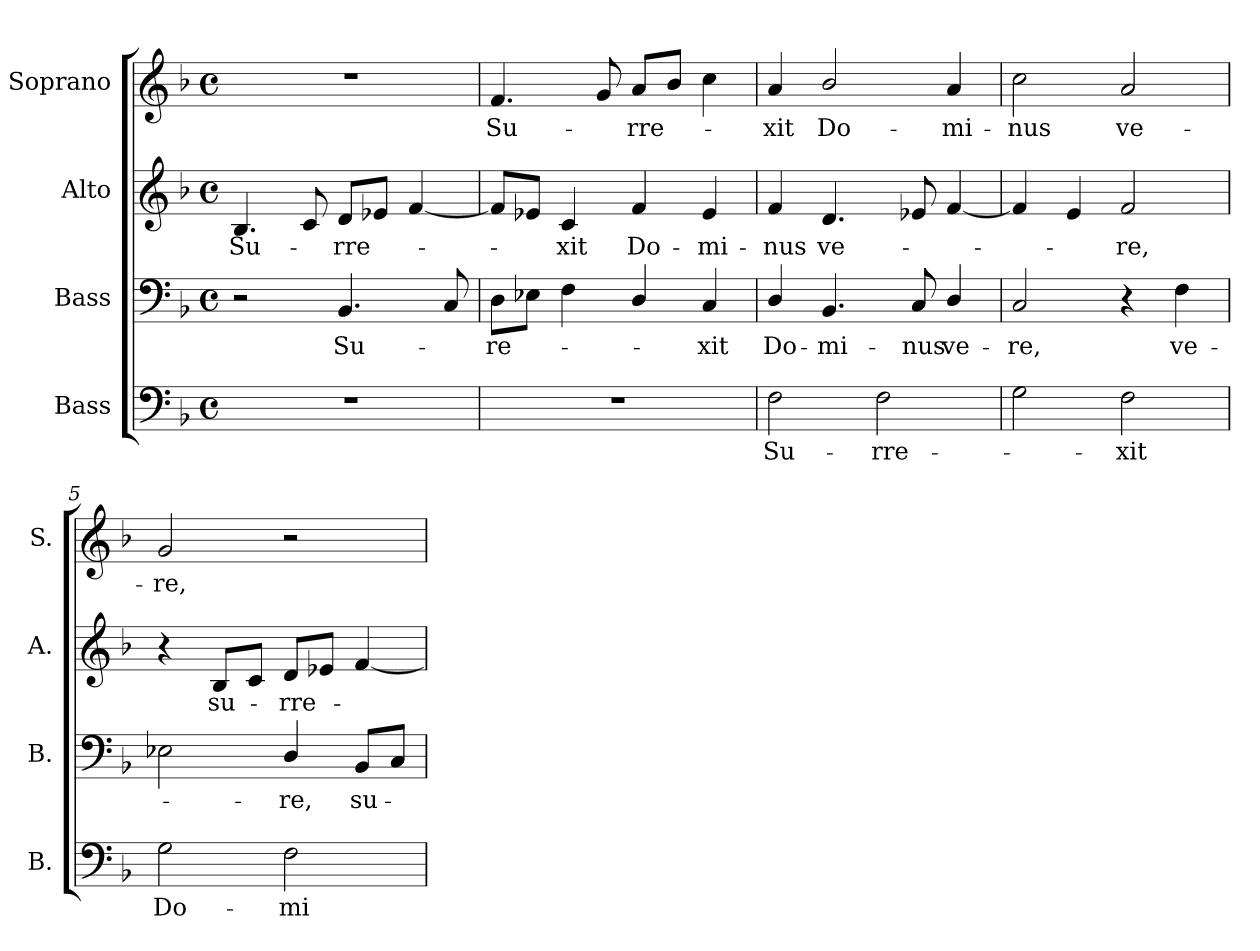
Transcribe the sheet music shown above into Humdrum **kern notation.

**kern	**text	**kern	**text	**kern	**text	**kern	**text
*part4	*part4	*part3	*part3	*part2	*part2	*part1	*part1
*staff4	*staff4	*staff3	*staff3	*staff2	*staff2	*staff1	*staff1
*I"Bass	*	*I"Bass	*	*I"Alto	*	*I"Soprano	*
*I'B.	*	*I'B.	*	*I'A.	*	*I'S.	*
!!LO:PB:g=z
*clefF4	*	*clefF4	*	*clefG2	*	*clefG2	*
*k[b-]	*	*k[b-]	*	*k[b-]	*	*k[b-]	*
*F:	*	*F:	*	*F:	*	*F:	*
*M4/4	*	*M4/4	*	*M4/4	*	*M4/4	*
*met(c)	*	*met(c)	*	*met(c)	*	*met(c)	*
=1	=1	=1	=1	=1	=1	=1	=1
!	!	!	!	!	!LO:LY:b:color=#000000	!	!
1r	.	2r	.	4.B-i/	Su-	1r	.
.	.	.	.	8ci/	.	.	.
!	!	!	!LO:LY:b:color=#000000	!	!	!	!
!	!	!	!	!	!LO:LY:b:color=#000000	!	!
.	.	4.BB-i/	Su-	8di/L	-rre-	.	.
.	.	.	.	8e-i/J	.	.	.
.	.	.	.	[4fi/	.	.	.
.	.	8Ci/	.	.	.	.	.
=2	=2	=2	=2	=2	=2	=2	=2
!	!	!	!LO:LY:b:color=#000000	!	!	!	!
!	!	!	!	!	!	!	!LO:LY:b:color=#000000
1r	.	8Di\L	-re-	8fi/L]	.	4.fi/	Su-
.	.	8E-i\J	.	8e-i/J	.	.	.
!	!	!	!	!	!LO:LY:b:color=#000000	!	!
.	.	4Fi\	.	4ci/	-xit	.	.
.	.	.	.	.	.	8gi/	.
!	!	!	!	!	!LO:LY:b:color=#000000	!	!
!	!	!	!	!	!	!	!LO:LY:b:color=#000000
.	.	4Di/	.	4fi/	Do-	8ai/L	-rre-
.	.	.	.	.	.	8b-i/J	.
!	!	!	!LO:LY:b:color=#000000	!	!	!	!
!	!	!	!	!	!LO:LY:b:color=#000000	!	!
.	.	4Ci/	-xit	4e-i/	-mi-	4cci\	.
=3	=3	=3	=3	=3	=3	=3	=3
!	!LO:LY:b:color=#000000	!	!	!	!	!	!
!	!	!	!LO:LY:b:color=#000000	!	!	!	!
!	!	!	!	!	!LO:LY:b:color=#000000	!	!
!	!	!	!	!	!	!	!LO:LY:b:color=#000000
2Fi\	Su-	4Di/	Do-	4fi/	-nus	4ai/	-xit
!	!	!	!LO:LY:b:color=#000000	!	!	!	!
!	!	!	!	!	!LO:LY:b:color=#000000	!	!
!	!	!	!	!	!	!	!LO:LY:b:color=#000000
.	.	4.BB-i/	-mi-	4.di/	ve-	2b-i/	Do-
!	!LO:LY:b:color=#000000	!	!	!	!	!	!
2Fi\	-rre-	.	.	.	.	.	.
!	!	!	!LO:LY:b:color=#000000	!	!	!	!
.	.	8Ci/	-nus	8e-i/	.	.	.
!	!	!	!LO:LY:b:color=#000000	!	!	!	!
!	!	!	!	!	!	!	!LO:LY:b:color=#000000
.	.	4Di/	ve-	[4fi/	.	4ai/	-mi-
=4	=4	=4	=4	=4	=4	=4	=4
!	!	!	!LO:LY:b:color=#000000	!	!	!	!
!	!	!	!	!	!	!	!LO:LY:b:color=#000000
2Gi\	.	2Ci/	-re,	4fi/]	.	2cci\	-nus
.	.	.	.	4ei/	.	.	.
!	!LO:LY:b:color=#000000	!	!	!	!	!	!
!	!	!	!	!	!LO:LY:b:color=#000000	!	!
!	!	!	!	!	!	!	!LO:LY:b:color=#000000
2Fi\	-xit	4r	.	2fi/	-re,	2ai/	ve-
!	!	!	!LO:LY:b:color=#000000	!	!	!	!
.	.	4Fi\	ve-	.	.	.	.
!!LO:LB:g=z
=5	=5	=5	=5	=5	=5	=5	=5
!	!LO:LY:b:color=#000000	!	!	!	!	!	!
!	!	!	!	!	!	!	!LO:LY:b:color=#000000
2Gi\	Do-	2E-Xi\	.	4r	.	2gi/	-re,
!	!	!	!	!	!LO:LY:b:color=#000000	!	!
.	.	.	.	8B-i/L	su-	.	.
.	.	.	.	8ci/J	.	.	.
!	!LO:LY:b:color=#000000	!	!	!	!	!	!
!	!	!	!LO:LY:b:color=#000000	!	!	!	!
!	!	!	!	!	!LO:LY:b:color=#000000	!	!
2Fi\	-mi-	4Di/	-re,	8di/L	-rre-	2r	.
.	.	.	.	8e-i/J	.	.	.
!	!	!	!LO:LY:b:color=#000000	!	!	!	!
.	.	8BB-i/L	su-	[4fi/	.	.	.
.	.	8Ci/J	.	.	.	.	.
=	=	=	=	=	=	=	=
*-	*-	*-	*-	*-	*-	*-	*-
